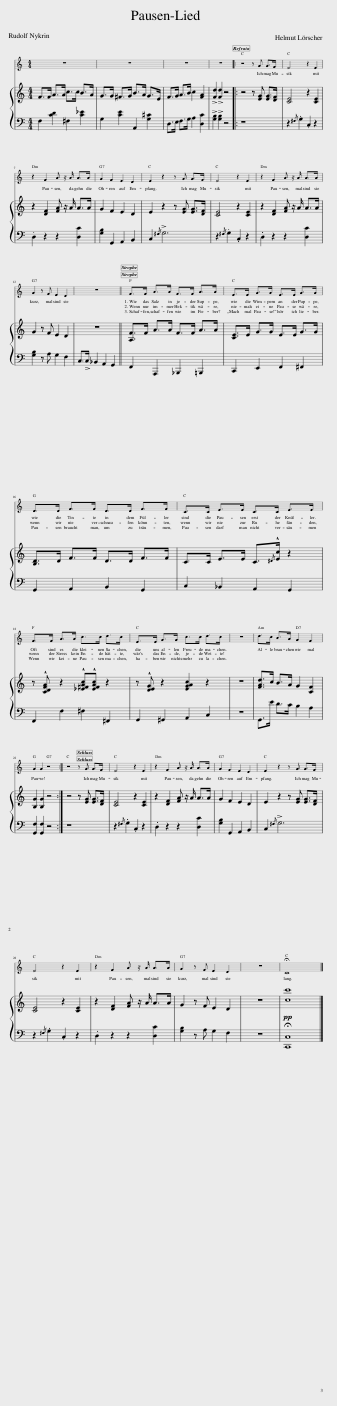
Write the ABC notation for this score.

X:1
%%score 1 { 2 | 3 }
L:1/8
M:4/4
I:linebreak $
K:C
V:1 treble
V:2 treble
V:3 bass
V:1
 z8 | z8 | z8 | z8 |: z4 z G G>F | %5
 E4 z2 E2 |$ z2 F2 A z/ A/ A>A | G2 F2 E2 D2 | E2 z2 z G G>F | E4 z2 E2 | %10
 z2 F2 A z/ A/ A>A |$ G2 z F E2 D2 | z8 || F>F A>A F>F A>A | E>E G>G E>E G>G |$ %15
 D>D F>F D>D F>F | C>C E>E C>C E>E |$ F>F A>A c>c d>c | E>E G>G c>c d>c | z8 | %20
 d>c B>A G2 F2 |$ G2 G2 z4 :| z4 z G G>F | E4 z2 E2 | z2 F2 A z/ A/ A>A | %25
 G2 F2 E2 D2 | E2 z2 z G G>F |$ E4 z2 E2 | z2 F2 A z/ A/ A>A | G2 z F E2 D2 | %30
 z8 | !fermata!C8 |] %32
V:2
 F>F A>A c>c B>A | G>G ^F>G B>A G>E | F>G A>B c2 [FA]2 | !>![Fd]2 !>![Fd]2 z4 |: z4 z [EG] [EG]>[DF] | %5
 [CE]4 z2 [CE]2 |$ z2 [DF]2 [FA] z/ A/ A>A | G2 F2 E2 D2 | E2 z2 z [EG] [EG]>[DF] | [CE]4 z2 [CE]2 | %10
 z2 [DF]2 [FA] z/ A/ A>A |$ G2 z F E2 D2 | z8 || [A,F]>F A>A F>F A>A | [CE]>E G>G E>E G>G |$ %15
 [B,D]>D F>F D>D F>F | C>C E>E C3/2{/^D}!^![Ec]/ z2 |$ z !^![CDFA] z2 !^![_E^FAc]!^![EFAc] z2 | z !^![DEG] z2 [EGAc]2 z2 | z8 | %20
 [FAd]>c B>A G2 [CF]2 |$ [B,G]2 [B,G]2 z4 :| z4 z [EG] [EG]>[DF] | [CE]4 z2 [CE]2 | z2 [DF]2 [FA] z/ A/ A>A | %25
 G2 F2 E2 D2 | E2 z2 z [EG] [EG]>[DF] |$ [CE]4 z2 [CE]2 | z2 [DF]2 [FA] z/ A/ A>A | G2 z F E2 D2 | %30
 z8 |!pp! [cc']8 |] %32
V:3
 F,2 [CD]2 ^F,2 [C_E]2 | G,2 [CE]2 A,,2 [G,^C]2 | D,>E, F,>G, A,2 [D,C]2 | !>![G,B,]2 !>![G,B,]2 z4 |: z8 | %5
 z2{/^F,} .G,2 .C,2 z2 |$ .D,2 z2 z2 [D,C]2 | [G,B,]2 G,,2 A,,2 B,,2 | C,2{/^F,} !>!G,6 | z2{/^F,} .G,2 .C,2 z2 | %10
 .D,2 z2 z2 [D,C]2 |$ [G,B,]2 z A, G,2 F,2 | C,>!>!C, _B,,2 A,,2 G,,2 || F,,2 A,,,2 _B,,,2 =B,,,2 | C,,2 E,,2 F,,2 ^F,,2 |$ %15
 G,,2 A,,2 B,,2 G,,2 | C,2 _B,,2 A,,2 G,,2 |$ F,,2 F,2 ^F,2 ^F,,2 | G,,2 ^G,,2 A,,2 C,2 | z8 | %20
 G,,>E D>C B,2 A,2 |$ [G,,F,]2 [G,,F,]2 z4 :| z8 | z2{/^F,} .G,2 .C,2 z2 | .D,2 z2 z2 [D,C]2 | %25
 [G,B,]2 G,,2 A,,2 B,,2 | C,2{/^F,} !>!G,6 |$ z2{/^F,} .G,2 .C,2 z2 | .D,2 z2 z2 [D,C]2 | [G,B,]2 z A, G,2 F,2 | %30
 z8 | !fermata![C,,C,]8 |] %32
